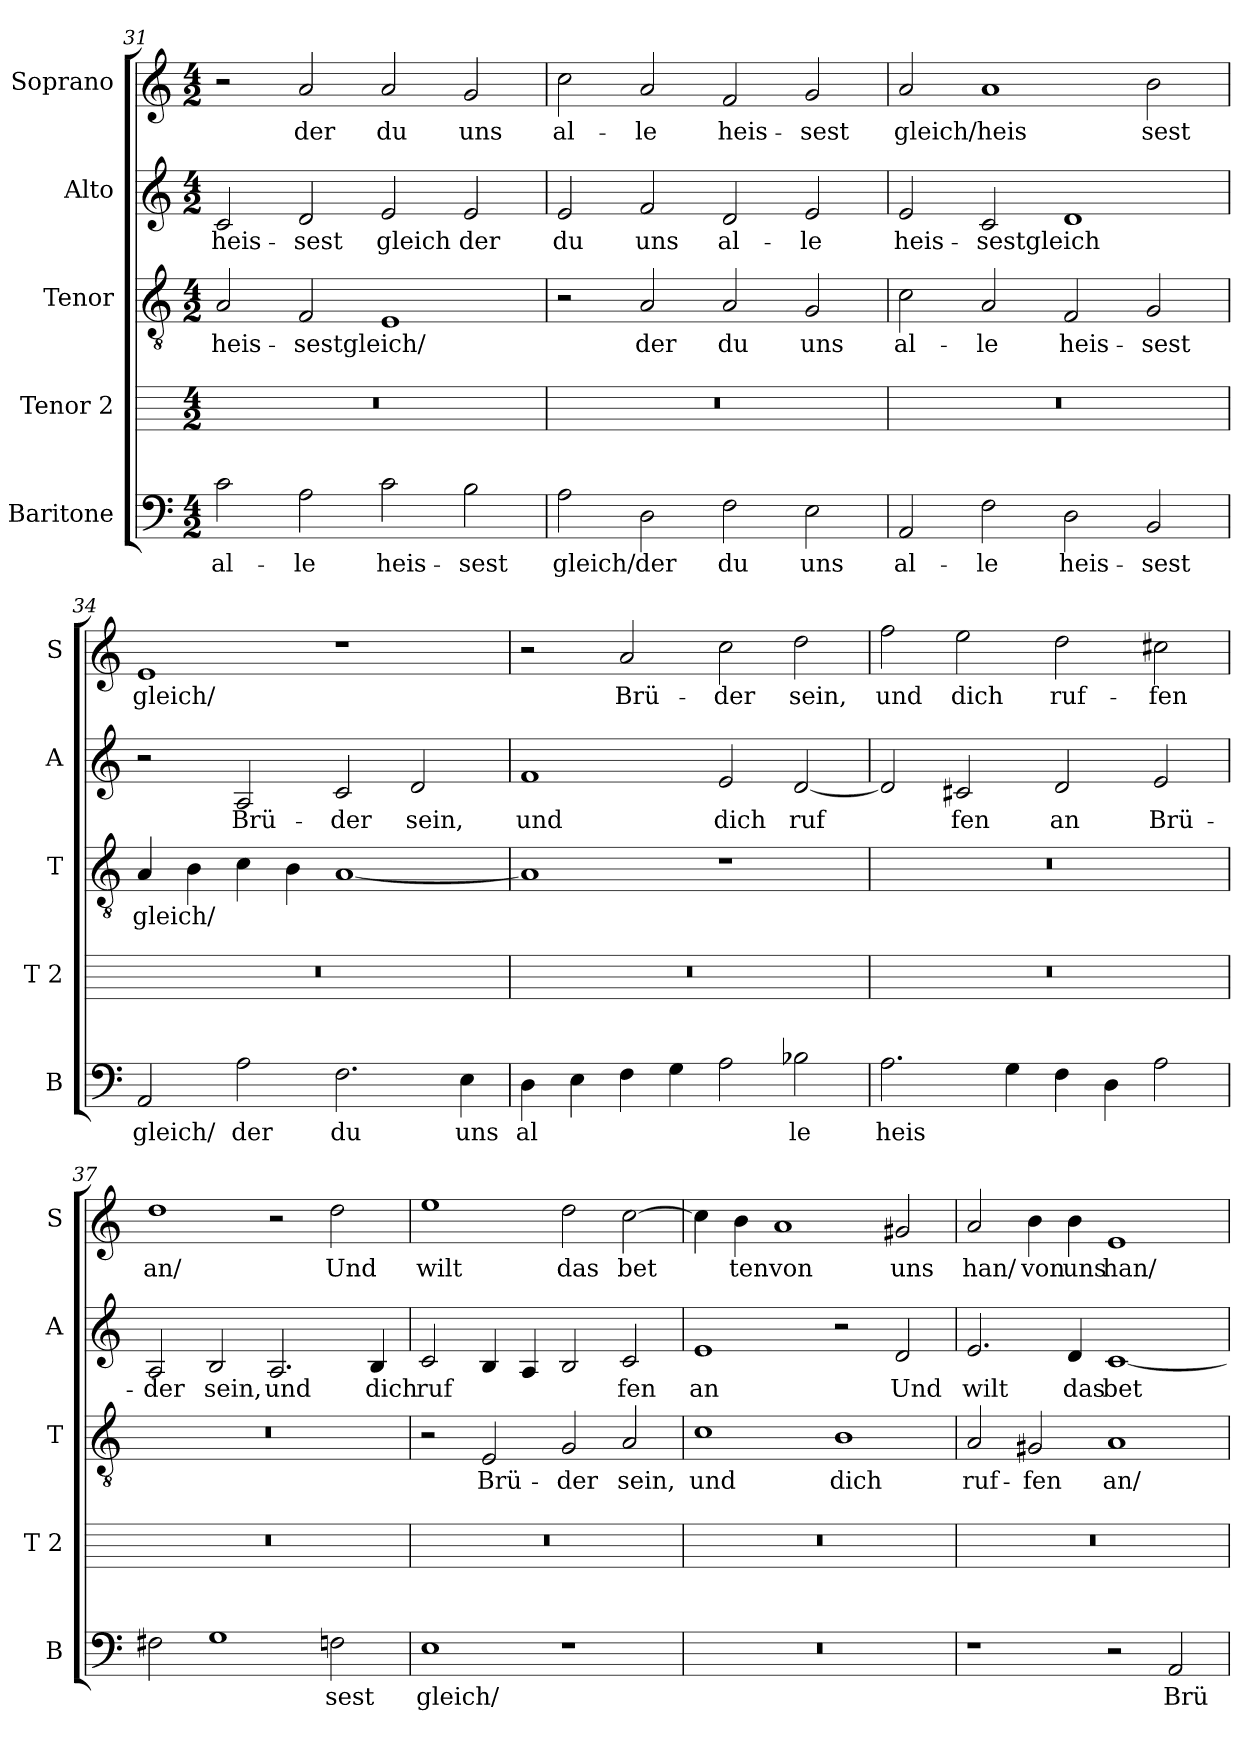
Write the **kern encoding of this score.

**kern	**text	**kern	**kern	**text	**kern	**text	**kern	**text
*part5	*part5	*part4	*part3	*part3	*part2	*part2	*part1	*part1
*staff5	*staff5	*staff4	*staff3	*staff3	*staff2	*staff2	*staff1	*staff1
*I"Baritone	*	*I"Tenor 2	*I"Tenor	*	*I"Alto	*	*I"Soprano	*
*I'B	*	*I'T 2	*I'T	*	*I'A	*	*I'S	*
!!LO:LB:g=z
*clefF4	*	*	*clefGv2	*	*clefG2	*	*clefG2	*
*k[]	*	*k[]	*k[]	*	*k[]	*	*k[]	*
*C:	*	*C:	*C:	*	*C:	*	*C:	*
*M4/2	*	*M4/2	*M4/2	*	*M4/2	*	*M4/2	*
=31	=31	=31	=31	=31	=31	=31	=31	=31
!	!LO:LY:b:cj	!	!	!LO:LY:b:cj	!	!LO:LY:b:cj	!	!
2c\	al-	0r	2A/	heis-	2c/	heis-	2r	.
!	!LO:LY:b:cj	!	!	!LO:LY:b:cj	!	!LO:LY:b:cj	!	!LO:LY:b:cj
2A\	-le	.	2F/	-sestgleich/	2d/	-sest	2a/	der
!	!LO:LY:b:cj	!	!	!LO:LY:b:cj	!	!LO:LY:b:cj	!	!LO:LY:b:cj
2c\	heis-	.	1E	.	2e/	gleich	2a/	du
!	!LO:LY:b:cj	!	!	!	!	!LO:LY:b:cj	!	!LO:LY:b:cj
2B\	-sest	.	.	.	2e/	der	2g/	uns
=32	=32	=32	=32	=32	=32	=32	=32	=32
!	!LO:LY:b:cj	!	!	!	!	!LO:LY:b:cj	!	!LO:LY:b:cj
2A\	gleich/	0r	2r	.	2e/	du	2cc\	al-
!	!LO:LY:b:cj	!	!	!LO:LY:b:cj	!	!LO:LY:b:cj	!	!LO:LY:b:cj
2D\	der	.	2A/	der	2f/	uns	2a/	-le
!	!LO:LY:b:cj	!	!	!LO:LY:b:cj	!	!LO:LY:b:cj	!	!LO:LY:b:cj
2F\	du	.	2A/	du	2d/	al-	2f/	heis-
!	!LO:LY:b:cj	!	!	!LO:LY:b:cj	!	!LO:LY:b:cj	!	!LO:LY:b:cj
2E\	uns	.	2G/	uns	2e/	-le	2g/	-sest
=33	=33	=33	=33	=33	=33	=33	=33	=33
!	!LO:LY:b:cj	!	!	!LO:LY:b:cj	!	!LO:LY:b:cj	!	!LO:LY:b:cj
2AA/	al-	0r	2c\	al-	2e/	heis-	2a/	gleich/heis-
!	!LO:LY:b:cj	!	!	!LO:LY:b:cj	!	!LO:LY:b:cj	!	!LO:LY:b:cj
2F\	-le	.	2A/	-le	2c/	-sestgleich	1a	--
!	!LO:LY:b:cj	!	!	!LO:LY:b:cj	!	!LO:LY:b:cj	!	!
2D\	heis-	.	2F/	heis-	1d	.	.	.
!	!LO:LY:b:cj	!	!	!LO:LY:b:cj	!	!	!	!LO:LY:b:cj
2BB/	-sest	.	2G/	-sest	.	.	2b\	-sest
=34	=34	=34	=34	=34	=34	=34	=34	=34
!	!LO:LY:b:cj	!	!	!LO:LY:b:cj	!	!	!	!LO:LY:b:cj
2AA/	gleich/	0r	4A/	gleich/	2r	.	1e	gleich/
!	!	!	!	!LO:LY:b:cj	!	!	!	!
.	.	.	4B\	.	.	.	.	.
!	!LO:LY:b:cj	!	!	!LO:LY:b:cj	!	!LO:LY:b:cj	!	!
2A\	der	.	4c\	.	2A/	Brü-	.	.
!	!	!	!	!LO:LY:b:cj	!	!	!	!
.	.	.	4B\	.	.	.	.	.
!	!LO:LY:b:cj	!	!	!LO:LY:b:cj	!	!LO:LY:b:cj	!	!
2.F\	du	.	[<1A	.	2c/	-der	1r	.
!	!	!	!	!	!	!LO:LY:b:cj	!	!
.	.	.	.	.	2d/	sein,	.	.
!	!LO:LY:b:cj	!	!	!	!	!	!	!
4E\	uns	.	.	.	.	.	.	.
=35	=35	=35	=35	=35	=35	=35	=35	=35
!	!LO:LY:b:cj	!	!	!LO:LY:b:cj	!	!LO:LY:b:cj	!	!
4D\	al-	0r	1A]	.	1f	und	2r	.
!	!LO:LY:b:cj	!	!	!	!	!	!	!
4E\	--	.	.	.	.	.	.	.
!	!LO:LY:b:cj	!	!	!	!	!	!	!LO:LY:b:cj
4F\	--	.	.	.	.	.	2a/	Brü-
!	!LO:LY:b:cj	!	!	!	!	!	!	!
4G\	--	.	.	.	.	.	.	.
!	!LO:LY:b:cj	!	!	!	!	!LO:LY:b:cj	!	!LO:LY:b:cj
2A\	--	.	1r	.	2e/	dich	2cc\	-der
!	!LO:LY:b:cj	!	!	!	!	!LO:LY:b:cj	!	!LO:LY:b:cj
2B-X\	-le	.	.	.	[<2d/	ruf-	2dd\	sein,
=36	=36	=36	=36	=36	=36	=36	=36	=36
!	!LO:LY:b:cj	!	!	!	!	!LO:LY:b:cj	!	!LO:LY:b:cj
2.A\	heis-	0r	0r	.	2d/]	--	2ff\	und
!	!	!	!	!	!	!LO:LY:b:cj	!	!LO:LY:b:cj
.	.	.	.	.	2c#X/	-fen	2ee\	dich
!	!LO:LY:b:cj	!	!	!	!	!	!	!
4G\	--	.	.	.	.	.	.	.
!	!LO:LY:b:cj	!	!	!	!	!LO:LY:b:cj	!	!LO:LY:b:cj
4F\	--	.	.	.	2d/	an	2dd\	ruf-
!	!LO:LY:b:cj	!	!	!	!	!	!	!
4D\	--	.	.	.	.	.	.	.
!	!LO:LY:b:cj	!	!	!	!	!LO:LY:b:cj	!	!LO:LY:b:cj
2A\	--	.	.	.	2e/	Brü-	2cc#X\	-fen
!!LO:PB:g=z
=37	=37	=37	=37	=37	=37	=37	=37	=37
!	!LO:LY:b:cj	!	!	!	!	!LO:LY:b:cj	!	!LO:LY:b:cj
2F#X\	--	0r	0r	.	2A/	-der	1dd	an/
!	!LO:LY:b:cj	!	!	!	!	!LO:LY:b:cj	!	!
1G	--	.	.	.	2B/	sein,	.	.
!	!	!	!	!	!	!LO:LY:b:cj	!	!
.	.	.	.	.	2.A/	und	2r	.
!	!LO:LY:b:cj	!	!	!	!	!	!	!LO:LY:b:cj
2Fn\	-sest	.	.	.	.	.	2dd\	Und
!	!	!	!	!	!	!LO:LY:b:cj	!	!
.	.	.	.	.	4B/	dich	.	.
=38	=38	=38	=38	=38	=38	=38	=38	=38
!	!LO:LY:b:cj	!	!	!	!	!LO:LY:b:cj	!	!LO:LY:b:cj
1E	gleich/	0r	2r	.	2c/	ruf-	1ee	wilt
!	!	!	!	!LO:LY:b:cj	!	!LO:LY:b:cj	!	!
.	.	.	2E/	Brü-	4B/	--	.	.
!	!	!	!	!	!	!LO:LY:b:cj	!	!
.	.	.	.	.	4A/	--	.	.
!	!	!	!	!LO:LY:b:cj	!	!LO:LY:b:cj	!	!LO:LY:b:cj
1r	.	.	2G/	-der	2B/	--	2dd\	das
!	!	!	!	!LO:LY:b:cj	!	!LO:LY:b:cj	!	!LO:LY:b:cj
.	.	.	2A/	sein,	2c/	-fen	[>2cc\	bet-
=39	=39	=39	=39	=39	=39	=39	=39	=39
!	!	!	!	!LO:LY:b:cj	!	!LO:LY:b:cj	!	!LO:LY:b:cj
0r	.	0r	1c	und	1e	an	4cc\]	--
!	!	!	!	!	!	!	!	!LO:LY:b:cj
.	.	.	.	.	.	.	4b\	-ten
!	!	!	!	!	!	!	!	!LO:LY:b:cj
.	.	.	.	.	.	.	1a	von
!	!	!	!	!LO:LY:b:cj	!	!	!	!
.	.	.	1B	dich	2r	.	.	.
!	!	!	!	!	!	!LO:LY:b:cj	!	!LO:LY:b:cj
.	.	.	.	.	2d/	Und	2g#X/	uns
=40	=40	=40	=40	=40	=40	=40	=40	=40
!	!	!	!	!LO:LY:b:cj	!	!LO:LY:b:cj	!	!LO:LY:b:cj
1r	.	0r	2A/	ruf-	2.e/	wilt	2a/	han/
!	!	!	!	!LO:LY:b:cj	!	!	!	!LO:LY:b:cj
.	.	.	2G#X/	-fen	.	.	4b\	von
!	!	!	!	!	!	!LO:LY:b:cj	!	!LO:LY:b:cj
.	.	.	.	.	4d/	das	4b\	uns
!	!	!	!	!LO:LY:b:cj	!	!LO:LY:b:cj	!	!LO:LY:b:cj
2r	.	.	1A	an/	[<1c	bet-	1e	han/
!	!LO:LY:b:cj	!	!	!	!	!	!	!
2AA/	Brü-	.	.	.	.	.	.	.
=	=	=	=	=	=	=	=	=
*-	*-	*-	*-	*-	*-	*-	*-	*-
